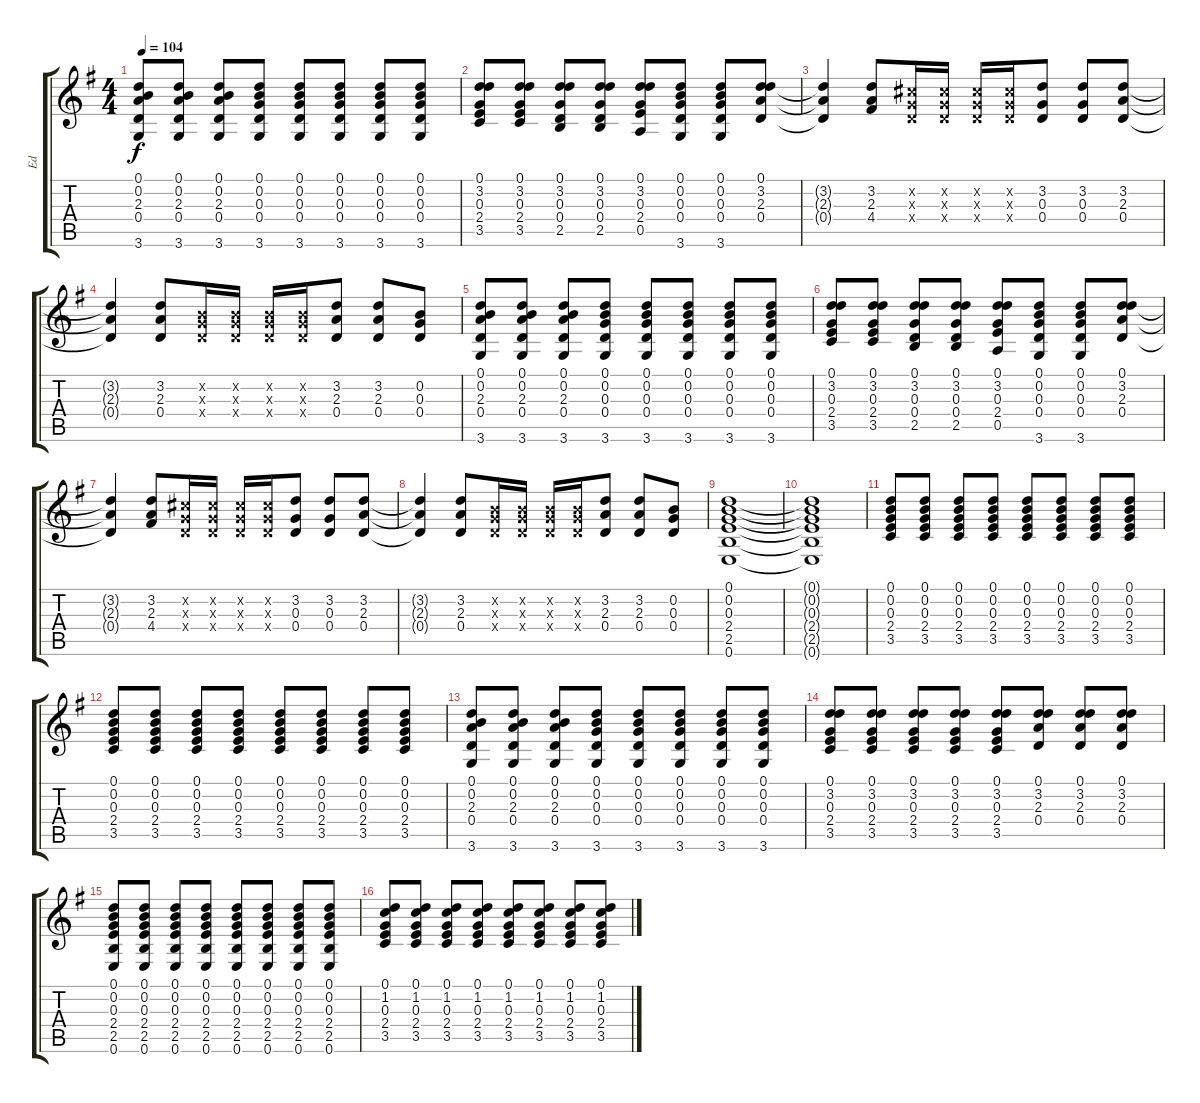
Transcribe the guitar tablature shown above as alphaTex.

\track ("Ed" "Ed") {instrument overdrivenguitar}
\staff {score tabs}
\tuning (D4 B3 G3 D3 A2 E2) {hide}
\ts (4 4)
\tempo 104
\clef g2
\ks g
(0.1 0.2 2.3 0.4 3.6).8{dy f} (0.1 0.2 2.3 0.4 3.6).8 (0.1 0.2 2.3 0.4 3.6).8 (0.1 0.2 0.3 0.4 3.6).8 (0.1 0.2 0.3 0.4 3.6).8 (0.1 0.2 0.3 0.4 3.6).8 (0.1 0.2 0.3 0.4 3.6).8 (0.1 0.2 0.3 0.4 3.6).8 |
(0.1 3.2 0.3 2.4 3.5).8 (0.1 3.2 0.3 2.4 3.5).8 (0.1 3.2 0.3 0.4 2.5).8 (0.1 3.2 0.3 0.4 2.5).8 (0.1 3.2 0.3 2.4 0.5).8 (0.1 0.2 0.3 0.4 3.6).8 (0.1 0.2 0.3 0.4 3.6).8 (0.1 3.2 2.3 0.4).8 |
(3.2{t} 2.3{t} 0.4{t}).4 (3.2 2.3 4.4).8 (2.2{x} 0.3{x} 0.4{x}).16 (2.2{x} 0.3{x} 0.4{x}).16 (2.2{x} 0.3{x} 0.4{x}).16 (2.2{x} 0.3{x} 0.4{x}).16 (3.2 0.3 0.4).8 (3.2 0.3 0.4).8 (3.2 2.3 0.4).8 |
(3.2{t} 2.3{t} 0.4{t}).4 (3.2 2.3 0.4).8 (0.2{x} 0.3{x} 0.4{x}).16 (0.2{x} 0.3{x} 0.4{x}).16 (0.2{x} 0.3{x} 0.4{x}).16 (0.2{x} 0.3{x} 0.4{x}).16 (3.2 2.3 0.4).8 (3.2 2.3 0.4).8 (0.2 0.3 0.4).8 |
(0.1 0.2 2.3 0.4 3.6).8 (0.1 0.2 2.3 0.4 3.6).8 (0.1 0.2 2.3 0.4 3.6).8 (0.1 0.2 0.3 0.4 3.6).8 (0.1 0.2 0.3 0.4 3.6).8 (0.1 0.2 0.3 0.4 3.6).8 (0.1 0.2 0.3 0.4 3.6).8 (0.1 0.2 0.3 0.4 3.6).8 |
(0.1 3.2 0.3 2.4 3.5).8 (0.1 3.2 0.3 2.4 3.5).8 (0.1 3.2 0.3 0.4 2.5).8 (0.1 3.2 0.3 0.4 2.5).8 (0.1 3.2 0.3 2.4 0.5).8 (0.1 0.2 0.3 0.4 3.6).8 (0.1 0.2 0.3 0.4 3.6).8 (0.1 3.2 2.3 0.4).8 |
(3.2{t} 2.3{t} 0.4{t}).4 (3.2 2.3 4.4).8 (2.2{x} 0.3{x} 0.4{x}).16 (2.2{x} 0.3{x} 0.4{x}).16 (2.2{x} 0.3{x} 0.4{x}).16 (2.2{x} 0.3{x} 0.4{x}).16 (3.2 0.3 0.4).8 (3.2 0.3 0.4).8 (3.2 2.3 0.4).8 |
(3.2{t} 2.3{t} 0.4{t}).4 (3.2 2.3 0.4).8 (0.2{x} 0.3{x} 0.4{x}).16 (0.2{x} 0.3{x} 0.4{x}).16 (0.2{x} 0.3{x} 0.4{x}).16 (0.2{x} 0.3{x} 0.4{x}).16 (3.2 2.3 0.4).8 (3.2 2.3 0.4).8 (0.2 0.3 0.4).8 |
(0.1 0.2 0.3 2.4 2.5 0.6).1 |
(0.1{t} 0.2{t} 0.3{t} 2.4{t} 2.5{t} 0.6{t}).1 |
(0.1 0.2 0.3 2.4 3.5).8 (0.1 0.2 0.3 2.4 3.5).8 (0.1 0.2 0.3 2.4 3.5).8 (0.1 0.2 0.3 2.4 3.5).8 (0.1 0.2 0.3 2.4 3.5).8 (0.1 0.2 0.3 2.4 3.5).8 (0.1 0.2 0.3 2.4 3.5).8 (0.1 0.2 0.3 2.4 3.5).8 |
(0.1 0.2 0.3 2.4 3.5).8 (0.1 0.2 0.3 2.4 3.5).8 (0.1 0.2 0.3 2.4 3.5).8 (0.1 0.2 0.3 2.4 3.5).8 (0.1 0.2 0.3 2.4 3.5).8 (0.1 0.2 0.3 2.4 3.5).8 (0.1 0.2 0.3 2.4 3.5).8 (0.1 0.2 0.3 2.4 3.5).8 |
(0.1 0.2 2.3 0.4 3.6).8 (0.1 0.2 2.3 0.4 3.6).8 (0.1 0.2 2.3 0.4 3.6).8 (0.1 0.2 0.3 0.4 3.6).8 (0.1 0.2 0.3 0.4 3.6).8 (0.1 0.2 0.3 0.4 3.6).8 (0.1 0.2 0.3 0.4 3.6).8 (0.1 0.2 0.3 0.4 3.6).8 |
(0.1 3.2 0.3 2.4 3.5).8 (0.1 3.2 0.3 2.4 3.5).8 (0.1 3.2 0.3 2.4 3.5).8 (0.1 3.2 0.3 2.4 3.5).8 (0.1 3.2 0.3 2.4 3.5).8 (0.1 3.2 2.3 0.4).8 (0.1 3.2 2.3 0.4).8 (0.1 3.2 2.3 0.4).8 |
(0.1 0.2 0.3 2.4 2.5 0.6).8 (0.1 0.2 0.3 2.4 2.5 0.6).8 (0.1 0.2 0.3 2.4 2.5 0.6).8 (0.1 0.2 0.3 2.4 2.5 0.6).8 (0.1 0.2 0.3 2.4 2.5 0.6).8 (0.1 0.2 0.3 2.4 2.5 0.6).8 (0.1 0.2 0.3 2.4 2.5 0.6).8 (0.1 0.2 0.3 2.4 2.5 0.6).8 |
(0.1 1.2 0.3 2.4 3.5).8 (0.1 1.2 0.3 2.4 3.5).8 (0.1 1.2 0.3 2.4 3.5).8 (0.1 1.2 0.3 2.4 3.5).8 (0.1 1.2 0.3 2.4 3.5).8 (0.1 1.2 0.3 2.4 3.5).8 (0.1 1.2 0.3 2.4 3.5).8 (0.1 1.2 0.3 2.4 3.5).8
